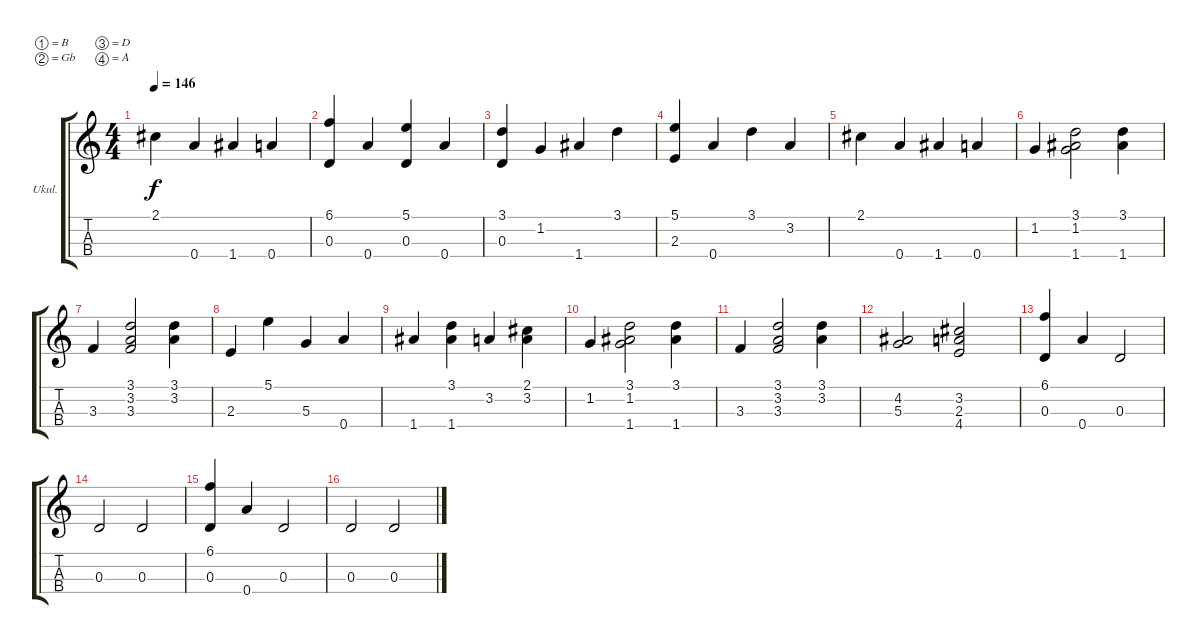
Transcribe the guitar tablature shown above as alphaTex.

\bracketExtendMode groupsimilarinstruments
\firstSystemTrackNameOrientation horizontal
\otherSystemsTrackNameOrientation horizontal
\track ("Ukulele" "Ukul.") {solo instrument shamisen}
\staff {score tabs}
\tuning (B4 Gb4 D4 A4)
\ts (4 4)
\tempo 146
\clef g2
\scale
0.333333
\ks c
2.1.4{dy f} 0.4.4 1.4.4 0.4.4 |
\scale
0.333333 (6.1 0.3).4 0.4.4 (5.1 0.3).4 0.4.4 |
\scale
0.333333 (3.1 0.3).4 1.2.4 1.4.4 3.1.4 |
\scale
0.333333 (5.1 2.3).4 0.4.4 3.1.4 3.2.4 |
\scale
0.333333 2.1.4 0.4.4 1.4.4 0.4.4 |
\scale
0.333333 1.2.4 (3.1 1.2 1.4).2 (3.1 1.4).4 |
\scale
0.333333 3.3.4 (3.1 3.2 3.3).2 (3.1 3.2).4 |
\scale
0.333333 2.3.4 5.1.4 5.3.4 0.4.4 |
\scale
0.333333 1.4.4 (3.1 1.4).4 3.2.4 (2.1 3.2).4 |
\scale
0.333333 1.2.4 (3.1 1.2 1.4).2 (3.1 1.4).4 |
\scale
0.333333 3.3.4 (3.1 3.2 3.3).2 (3.1 3.2).4 |
\scale
0.333333 (4.2 5.3).2 (4.4 2.3 3.2).2 |
\scale
0.333333 (6.1 0.3).4 0.4.4 0.3.2 |
\scale
0.333333 0.3.2 0.3.2 |
\scale
0.333333 (6.1 0.3).4 0.4.4 0.3.2 |
\scale
0.333333 0.3.2 0.3.2
